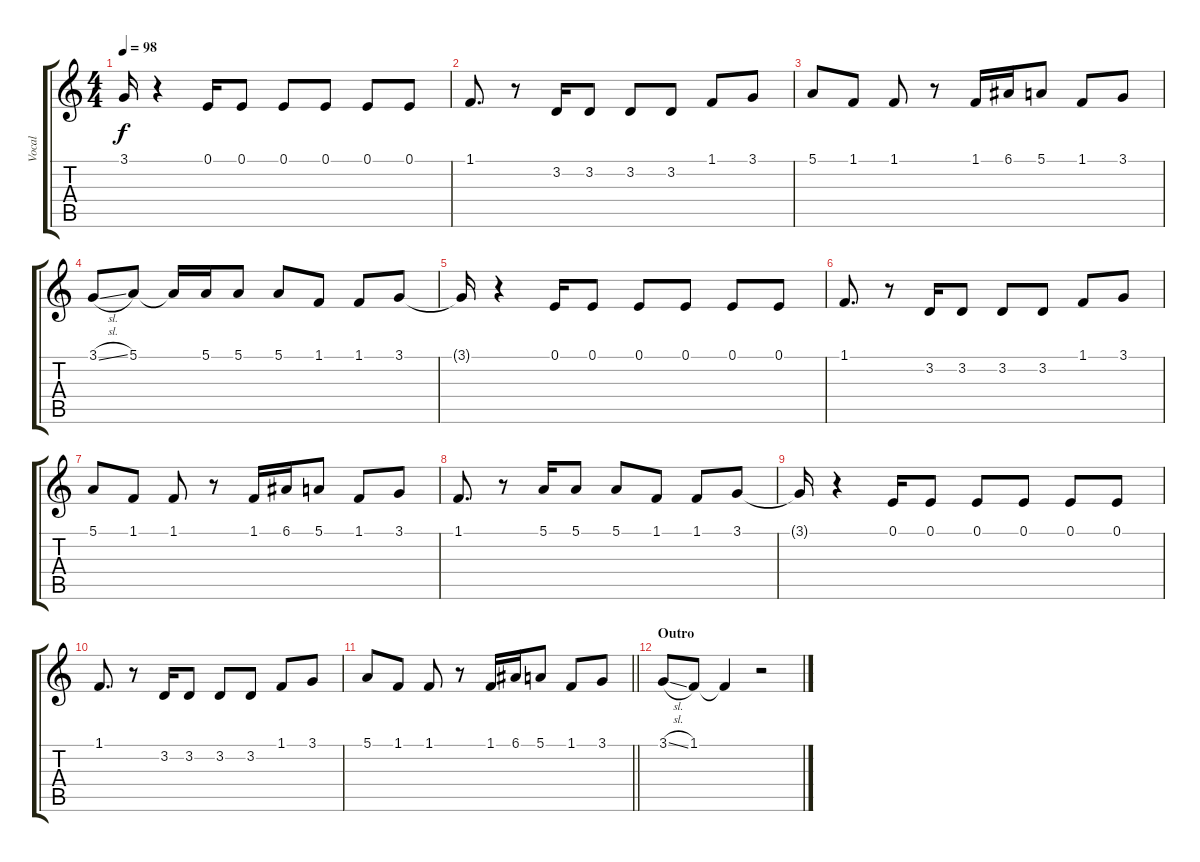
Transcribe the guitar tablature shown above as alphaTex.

\track ("Vocal" "Vocal") {instrument lead6voice}
\staff {score tabs}
\tuning (E4 B3 G3 D3 A2 E2) {hide}
\ts (4 4)
\tempo 98
\clef g2
\ks c
3.1{t}.16{dy f} r.4 0.1.16 0.1.8 0.1.8 0.1.8 0.1.8 0.1.8 |
1.1.8{d} r.8 3.2.16 3.2.8 3.2.8 3.2.8 1.1.8 3.1.8 |
5.1.8 1.1.8 1.1.8 r.8 1.1.16 6.1.16 5.1.8 1.1.8 3.1.8 |
3.1{sl}.8 5.1.8 5.1{t}.16 5.1.16 5.1.8 5.1.8 1.1.8 1.1.8 3.1.8 |
3.1{t}.16 r.4 0.1.16 0.1.8 0.1.8 0.1.8 0.1.8 0.1.8 |
1.1.8{d} r.8 3.2.16 3.2.8 3.2.8 3.2.8 1.1.8 3.1.8 |
5.1.8 1.1.8 1.1.8 r.8 1.1.16 6.1.16 5.1.8 1.1.8 3.1.8 |
1.1.8{d} r.8 5.1.16 5.1.8 5.1.8 1.1.8 1.1.8 3.1.8 |
3.1{t}.16 r.4 0.1.16 0.1.8 0.1.8 0.1.8 0.1.8 0.1.8 |
1.1.8{d} r.8 3.2.16 3.2.8 3.2.8 3.2.8 1.1.8 3.1.8 |
\barLineRight lightlight
5.1.8 1.1.8 1.1.8 r.8 1.1.16 6.1.16 5.1.8 1.1.8 3.1.8 |
\section ("" "Outro")
3.1{sl}.8 1.1.8 1.1{t}.4 r.2
